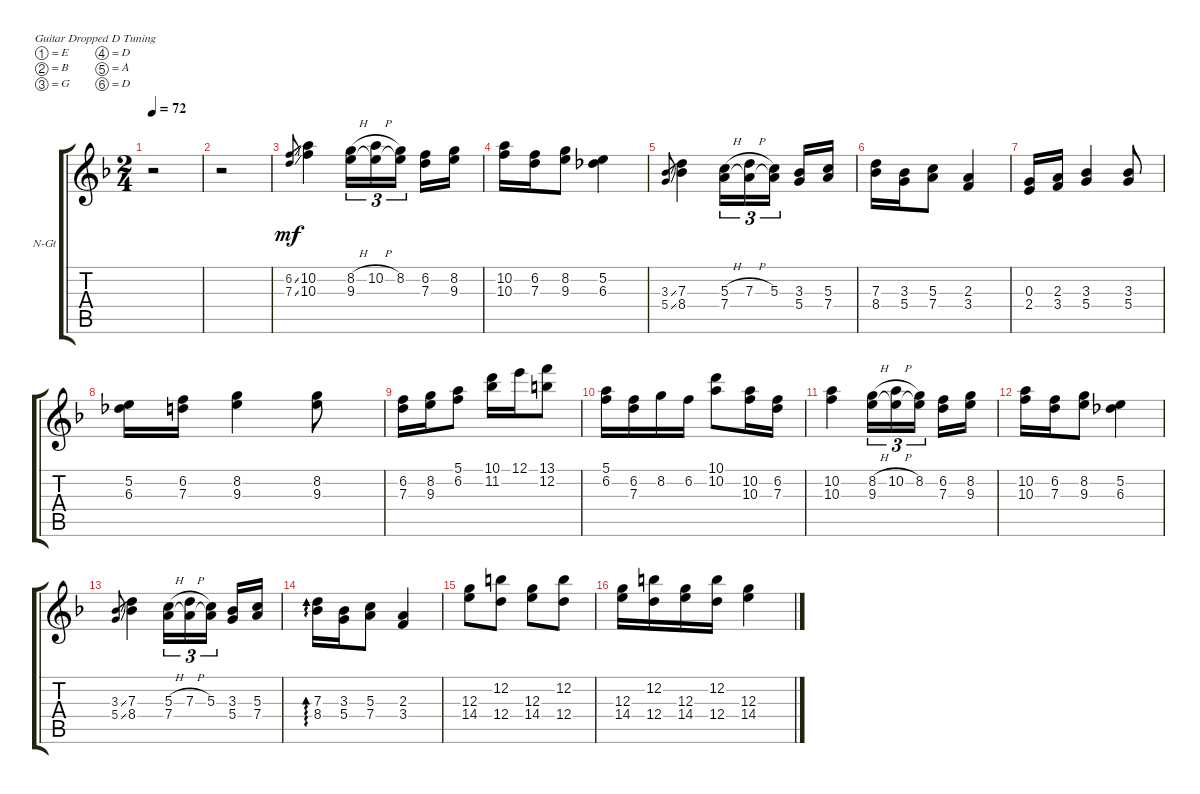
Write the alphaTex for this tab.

\bracketExtendMode groupsimilarinstruments
\firstSystemTrackNameOrientation horizontal
\otherSystemsTrackNameOrientation horizontal
\track ("Untitled" "N-Gt") {instrument acousticgrandpiano}
\staff {score tabs}
\tuning (E4 B3 G3 D3 A2 D2)
\displaytranspose 12
\ts (2 4)
\tempo 72
\clef g2
\ks dminor
r.2{dy mf instrument acousticgrandpiano} |
r.2 |
(6.2{ss} 7.3{ss}).8{gr} (10.2 10.3).4 (8.2{h} 9.3).16{tu (3 2)} (10.2{h} 9.3{t}).16{tu (3 2)} (8.2 9.3{t}).16{tu (3 2)} (6.2 7.3).16 (8.2 9.3).16 |
(10.2 10.3).16 (6.2 7.3).16 (8.2 9.3).8 (5.2 6.3).4 |
(3.3{ss} 5.4{ss}).8{gr} (7.3 8.4).4 (5.3{h} 7.4).16{tu (3 2)} (7.3{h} 7.4{t}).16{tu (3 2)} (5.3 7.4{t}).16{tu (3 2)} (3.3 5.4).16 (5.3 7.4).16 |
(7.3 8.4).16 (3.3 5.4).16 (5.3 7.4).8 (2.3 3.4).4 |
(0.3 2.4).16 (2.3 3.4).16 (3.3 5.4).4 (3.3 5.4).8 |
(5.2 6.3).16 (6.2 7.3).16 (8.2 9.3).4 (8.2 9.3).8 |
(6.2 7.3).16 (8.2 9.3).16 (5.1 6.2).8 (10.1 11.2).16 12.1.16 (13.1 12.2).8 |
(5.1 6.2).16 (6.2 7.3).16 8.2.16 6.2.16 (10.1 10.2).8 (10.2 10.3).16 (6.2 7.3).16 |
(10.2 10.3).4 (8.2{h} 9.3).16{tu (3 2)} (10.2{h} 9.3{t}).16{tu (3 2)} (8.2 9.3{t}).16{tu (3 2)} (6.2 7.3).16 (8.2 9.3).16 |
(10.2 10.3).16 (6.2 7.3).16 (8.2 9.3).8 (5.2 6.3).4 |
(3.3{ss} 5.4{ss}).8{gr} (7.3 8.4).4 (5.3{h} 7.4).16{tu (3 2)} (7.3{h} 7.4{t}).16{tu (3 2)} (5.3 7.4{t}).16{tu (3 2)} (3.3 5.4).16 (5.3 7.4).16 |
(7.3 8.4).16{ad 0} (3.3 5.4).16 (5.3 7.4).8 (2.3 3.4).4 |
(12.3 14.4).8 (12.2 12.4).8 (12.3 14.4).8 (12.2 12.4).8 |
(12.3 14.4).16 (12.2 12.4).16 (12.3 14.4).16 (12.2 12.4).16 (12.3 14.4).4
